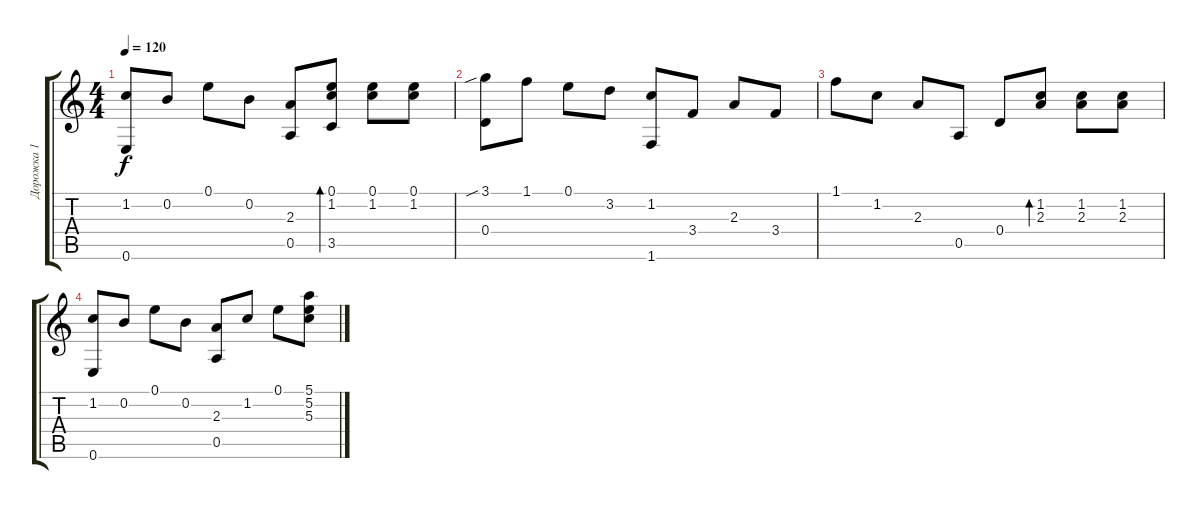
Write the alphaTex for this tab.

\track ("Дорожка 1" "Дорожка 1") {instrument electricguitarjazz}
\staff {score tabs}
\tuning (E4 B3 G3 D3 A2 E2) {hide}
\ts (4 4)
\tempo 120
\clef g2
\ks c
(1.2 0.6).8{dy f} 0.2.8 0.1.8 0.2.8 (2.3 0.5).8 (0.1 1.2 3.5).8{bd 480} (0.1 1.2).8 (0.1 1.2).8 |
(3.1{sib} 0.4).8 1.1.8 0.1.8 3.2.8 (1.2 1.6).8 3.4.8 2.3.8 3.4.8 |
1.1.8 1.2.8 2.3.8 0.5.8 0.4.8 (1.2 2.3).8{bd 480} (1.2 2.3).8 (1.2 2.3).8 |
(1.2 0.6).8 0.2.8 0.1.8 0.2.8 (2.3 0.5).8 1.2.8 0.1.8 (5.1 5.2 5.3).8
